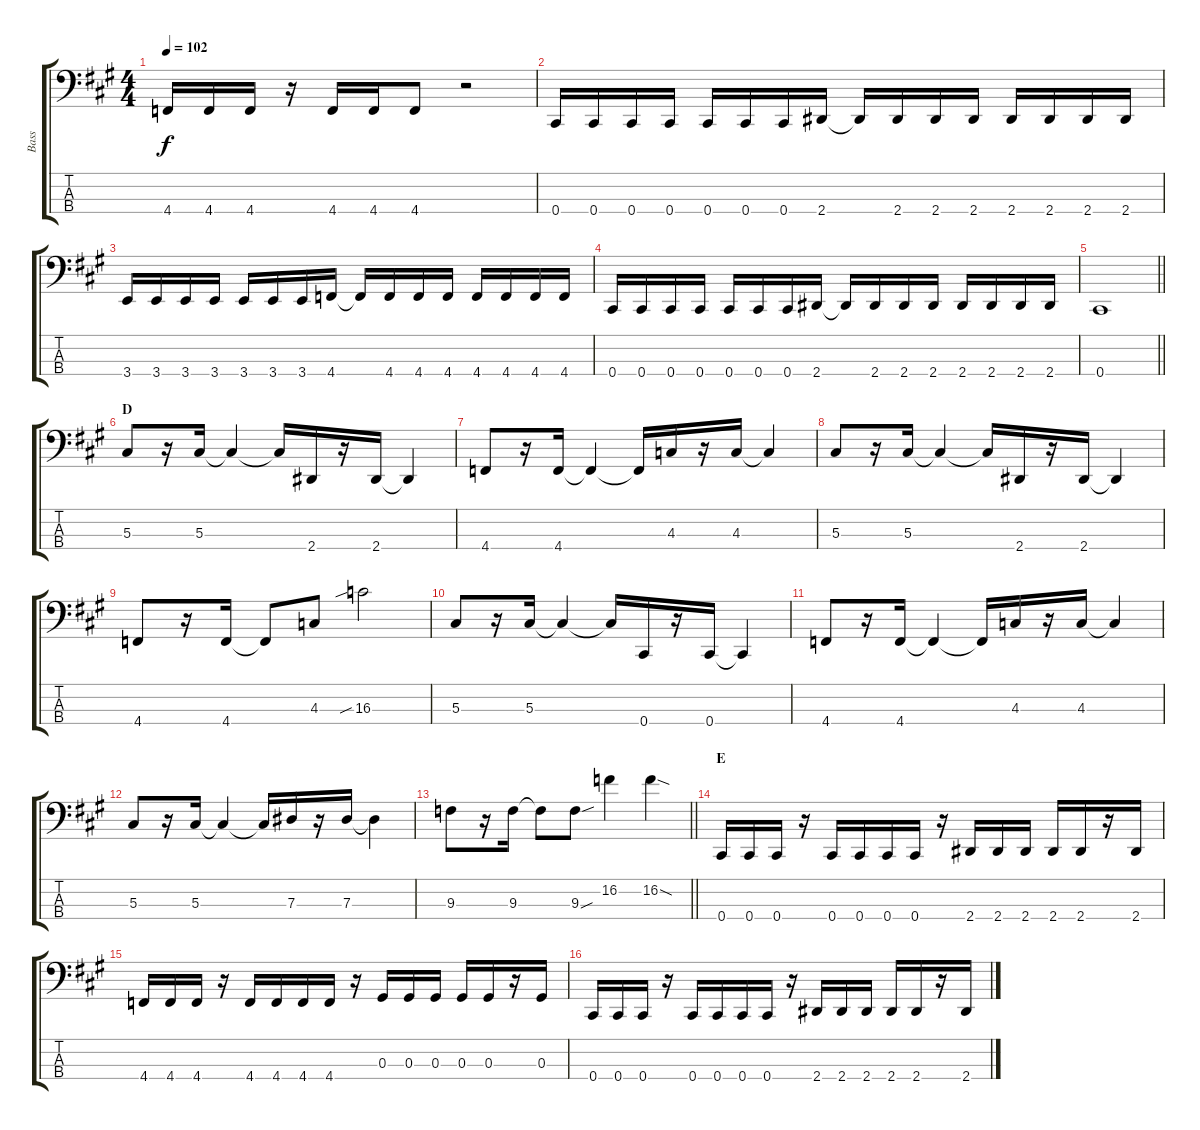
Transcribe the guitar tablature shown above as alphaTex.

\track ("Bass" "Bass") {instrument electricbasspick}
\staff {score tabs}
\tuning (Gb2 Db2 Ab1 Db1) {hide}
\ts (4 4)
\tempo 102
\clef f4
\ks a
4.4.16{dy f} 4.4.16 4.4.16 r.16 4.4.16 4.4.16 4.4.8 r.2 |
0.4.16 0.4.16 0.4.16 0.4.16 0.4.16 0.4.16 0.4.16 2.4.16 2.4{t}.16 2.4.16 2.4.16 2.4.16 2.4.16 2.4.16 2.4.16 2.4.16 |
3.4.16 3.4.16 3.4.16 3.4.16 3.4.16 3.4.16 3.4.16 4.4.16 4.4{t}.16 4.4.16 4.4.16 4.4.16 4.4.16 4.4.16 4.4.16 4.4.16 |
0.4.16 0.4.16 0.4.16 0.4.16 0.4.16 0.4.16 0.4.16 2.4.16 2.4{t}.16 2.4.16 2.4.16 2.4.16 2.4.16 2.4.16 2.4.16 2.4.16 |
\barLineRight lightlight
0.4.1 |
\section ("" "D")
5.3.8 r.16 5.3.16 5.3{t}.4 5.3{t}.16 2.4.16 r.16 2.4.16 2.4{t}.4 |
4.4.8 r.16 4.4.16 4.4{t}.4 4.4{t}.16 4.3.16 r.16 4.3.16 4.3{t}.4 |
5.3.8 r.16 5.3.16 5.3{t}.4 5.3{t}.16 2.4.16 r.16 2.4.16 2.4{t}.4 |
4.4.8 r.16 4.4.16 4.4{t}.8 4.3.8 16.3{sib}.2 |
5.3.8 r.16 5.3.16 5.3{t}.4 5.3{t}.16 0.4.16 r.16 0.4.16 0.4{t}.4 |
4.4.8 r.16 4.4.16 4.4{t}.4 4.4{t}.16 4.3.16 r.16 4.3.16 4.3{t}.4 |
5.3.8 r.16 5.3.16 5.3{t}.4 5.3{t}.16 7.3.16 r.16 7.3.16 7.3{t}.4 |
\barLineRight lightlight
9.3.8 r.16 9.3.16 9.3{t}.8 9.3{sou}.8 16.2.4 16.2{sod}.4 |
\section ("" "E")
0.4.16 0.4.16 0.4.16 r.16 0.4.16 0.4.16 0.4.16 0.4.16 r.16 2.4.16 2.4.16 2.4.16 2.4.16 2.4.16 r.16 2.4.16 |
4.4.16 4.4.16 4.4.16 r.16 4.4.16 4.4.16 4.4.16 4.4.16 r.16 0.3.16 0.3.16 0.3.16 0.3.16 0.3.16 r.16 0.3.16 |
0.4.16 0.4.16 0.4.16 r.16 0.4.16 0.4.16 0.4.16 0.4.16 r.16 2.4.16 2.4.16 2.4.16 2.4.16 2.4.16 r.16 2.4.16
